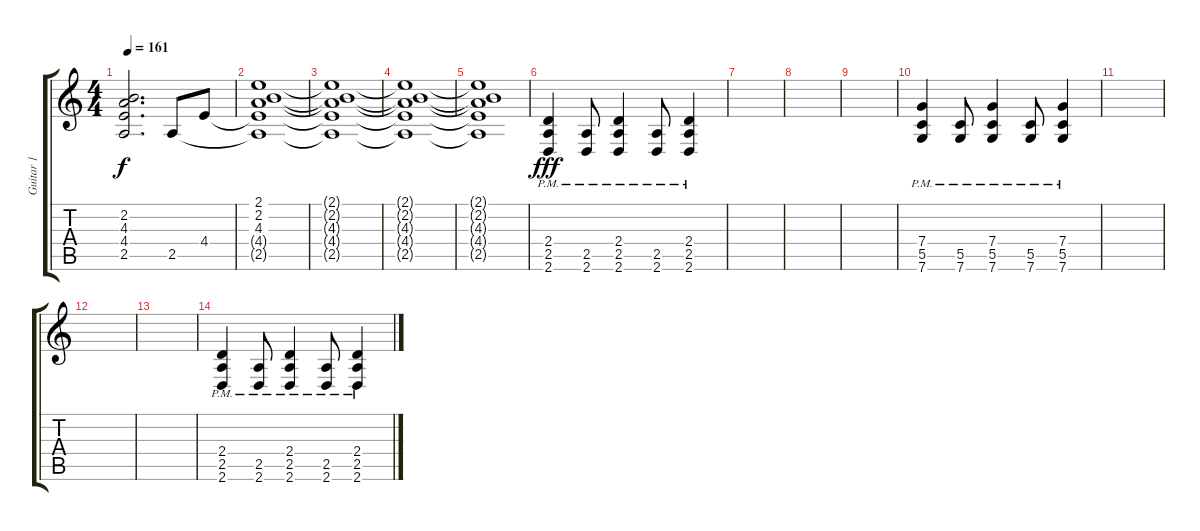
\track ("Guitar 1" "Guitar 1") {instrument distortionguitar}
\staff {score tabs}
\tuning (D4 A3 F3 C3 G2 C2) {hide}
\ts (4 4)
\tempo 161
\clef g2
\ks c
(2.2{t} 4.3{t} 4.4{t} 2.5{t}).2{d dy f} 2.5.8 4.4.8 |
(2.1 2.2 4.3 4.4{t} 2.5{t}).1 |
(2.1{t} 2.2{t} 4.3{t} 4.4{t} 2.5{t}).1 |
(2.1{t} 2.2{t} 4.3{t} 4.4{t} 2.5{t}).1 |
(2.1{t} 2.2{t} 4.3{t} 4.4{t} 2.5{t}).1 |
(2.4{pm} 2.5{pm} 2.6{pm}).4{dy fff} (2.5{pm} 2.6{pm}).8 (2.4{pm} 2.5{pm} 2.6{pm}).4 (2.5{pm} 2.6{pm}).8 (2.4{pm} 2.5{pm} 2.6{pm}).4 |
|
|
|
(7.4{pm} 5.5{pm} 7.6{pm}).4 (5.5{pm} 7.6{pm}).8 (7.4{pm} 5.5{pm} 7.6{pm}).4 (5.5{pm} 7.6{pm}).8 (7.4{pm} 5.5{pm} 7.6{pm}).4 |
|
|
|
(2.4{pm} 2.5{pm} 2.6{pm}).4 (2.5{pm} 2.6{pm}).8 (2.4{pm} 2.5{pm} 2.6{pm}).4 (2.5{pm} 2.6{pm}).8 (2.4{pm} 2.5{pm} 2.6{pm}).4
